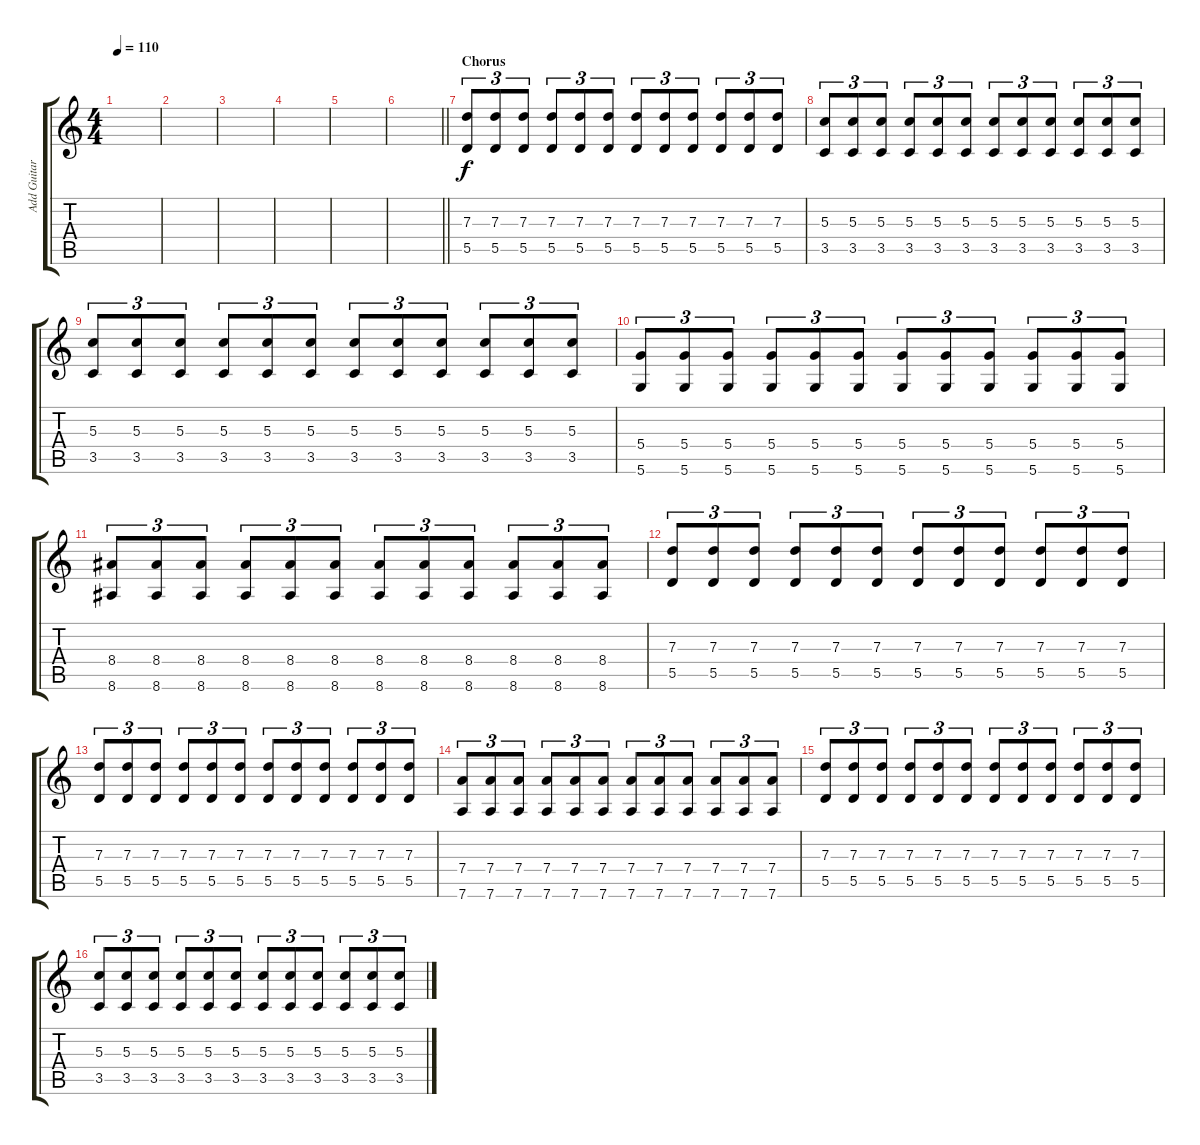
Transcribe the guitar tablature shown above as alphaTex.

\track ("Add Guitar" "Add Guitar") {instrument distortionguitar}
\staff {score tabs}
\tuning (E4 B3 G3 D3 A2 D2) {hide}
\ts (4 4)
\tempo 110
\clef g2
\ks c
|
|
|
|
|
\barLineRight lightlight
|
\section ("" "Chorus")
(7.3 5.5).8{tu (3 2)} (7.3 5.5).8{tu (3 2)} (7.3 5.5).8{tu (3 2)} (7.3 5.5).8{tu (3 2)} (7.3 5.5).8{tu (3 2)} (7.3 5.5).8{tu (3 2)} (7.3 5.5).8{tu (3 2)} (7.3 5.5).8{tu (3 2)} (7.3 5.5).8{tu (3 2)} (7.3 5.5).8{tu (3 2)} (7.3 5.5).8{tu (3 2)} (7.3 5.5).8{tu (3 2)} |
(5.3 3.5).8{tu (3 2)} (5.3 3.5).8{tu (3 2)} (5.3 3.5).8{tu (3 2)} (5.3 3.5).8{tu (3 2)} (5.3 3.5).8{tu (3 2)} (5.3 3.5).8{tu (3 2)} (5.3 3.5).8{tu (3 2)} (5.3 3.5).8{tu (3 2)} (5.3 3.5).8{tu (3 2)} (5.3 3.5).8{tu (3 2)} (5.3 3.5).8{tu (3 2)} (5.3 3.5).8{tu (3 2)} |
(5.3 3.5).8{tu (3 2)} (5.3 3.5).8{tu (3 2)} (5.3 3.5).8{tu (3 2)} (5.3 3.5).8{tu (3 2)} (5.3 3.5).8{tu (3 2)} (5.3 3.5).8{tu (3 2)} (5.3 3.5).8{tu (3 2)} (5.3 3.5).8{tu (3 2)} (5.3 3.5).8{tu (3 2)} (5.3 3.5).8{tu (3 2)} (5.3 3.5).8{tu (3 2)} (5.3 3.5).8{tu (3 2)} |
(5.4 5.6).8{tu (3 2)} (5.4 5.6).8{tu (3 2)} (5.4 5.6).8{tu (3 2)} (5.4 5.6).8{tu (3 2)} (5.4 5.6).8{tu (3 2)} (5.4 5.6).8{tu (3 2)} (5.4 5.6).8{tu (3 2)} (5.4 5.6).8{tu (3 2)} (5.4 5.6).8{tu (3 2)} (5.4 5.6).8{tu (3 2)} (5.4 5.6).8{tu (3 2)} (5.4 5.6).8{tu (3 2)} |
(8.4 8.6).8{tu (3 2)} (8.4 8.6).8{tu (3 2)} (8.4 8.6).8{tu (3 2)} (8.4 8.6).8{tu (3 2)} (8.4 8.6).8{tu (3 2)} (8.4 8.6).8{tu (3 2)} (8.4 8.6).8{tu (3 2)} (8.4 8.6).8{tu (3 2)} (8.4 8.6).8{tu (3 2)} (8.4 8.6).8{tu (3 2)} (8.4 8.6).8{tu (3 2)} (8.4 8.6).8{tu (3 2)} |
(7.3 5.5).8{tu (3 2)} (7.3 5.5).8{tu (3 2)} (7.3 5.5).8{tu (3 2)} (7.3 5.5).8{tu (3 2)} (7.3 5.5).8{tu (3 2)} (7.3 5.5).8{tu (3 2)} (7.3 5.5).8{tu (3 2)} (7.3 5.5).8{tu (3 2)} (7.3 5.5).8{tu (3 2)} (7.3 5.5).8{tu (3 2)} (7.3 5.5).8{tu (3 2)} (7.3 5.5).8{tu (3 2)} |
(7.3 5.5).8{tu (3 2)} (7.3 5.5).8{tu (3 2)} (7.3 5.5).8{tu (3 2)} (7.3 5.5).8{tu (3 2)} (7.3 5.5).8{tu (3 2)} (7.3 5.5).8{tu (3 2)} (7.3 5.5).8{tu (3 2)} (7.3 5.5).8{tu (3 2)} (7.3 5.5).8{tu (3 2)} (7.3 5.5).8{tu (3 2)} (7.3 5.5).8{tu (3 2)} (7.3 5.5).8{tu (3 2)} |
(7.4 7.6).8{tu (3 2)} (7.4 7.6).8{tu (3 2)} (7.4 7.6).8{tu (3 2)} (7.4 7.6).8{tu (3 2)} (7.4 7.6).8{tu (3 2)} (7.4 7.6).8{tu (3 2)} (7.4 7.6).8{tu (3 2)} (7.4 7.6).8{tu (3 2)} (7.4 7.6).8{tu (3 2)} (7.4 7.6).8{tu (3 2)} (7.4 7.6).8{tu (3 2)} (7.4 7.6).8{tu (3 2)} |
(7.3 5.5).8{tu (3 2)} (7.3 5.5).8{tu (3 2)} (7.3 5.5).8{tu (3 2)} (7.3 5.5).8{tu (3 2)} (7.3 5.5).8{tu (3 2)} (7.3 5.5).8{tu (3 2)} (7.3 5.5).8{tu (3 2)} (7.3 5.5).8{tu (3 2)} (7.3 5.5).8{tu (3 2)} (7.3 5.5).8{tu (3 2)} (7.3 5.5).8{tu (3 2)} (7.3 5.5).8{tu (3 2)} |
(5.3 3.5).8{tu (3 2)} (5.3 3.5).8{tu (3 2)} (5.3 3.5).8{tu (3 2)} (5.3 3.5).8{tu (3 2)} (5.3 3.5).8{tu (3 2)} (5.3 3.5).8{tu (3 2)} (5.3 3.5).8{tu (3 2)} (5.3 3.5).8{tu (3 2)} (5.3 3.5).8{tu (3 2)} (5.3 3.5).8{tu (3 2)} (5.3 3.5).8{tu (3 2)} (5.3 3.5).8{tu (3 2)}
